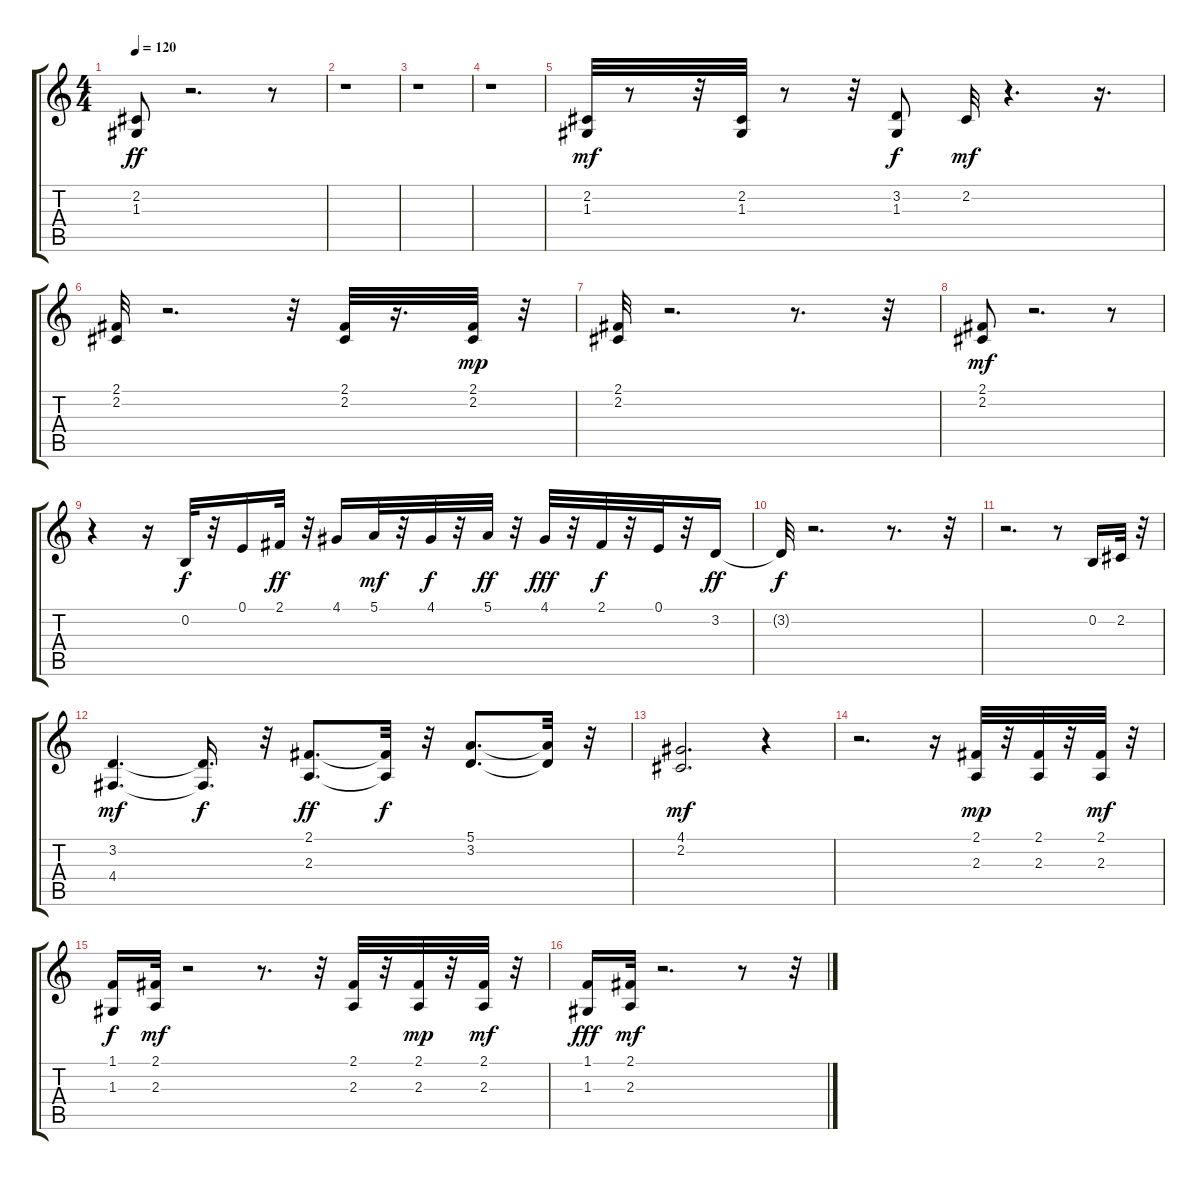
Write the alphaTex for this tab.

\track "" {instrument tenorsax}
\staff {score tabs}
\tuning (E4 B3 G3 D3 A2 E2) {hide}
\ts (4 4)
\tempo 120
\clef g2
\ks c
(2.2 1.3).8{dy ff} r.2{d} r.8 |
r.1 |
r.1 |
r.1 |
(2.2 1.3).32{dy mf} r.8 r.32 (2.2 1.3).32 r.8 r.32 (3.2 1.3).8{dy f} 2.2.32{dy mf} r.4{d} r.16{d} |
(2.1 2.2).32 r.2{d} r.32 (2.1 2.2).32 r.16{d} (2.1 2.2).32{dy mp} r.32 |
(2.1 2.2).32 r.2{d} r.8{d} r.32 |
(2.1 2.2).8{dy mf} r.2{d} r.8 |
r.4 r.16 0.2.32{dy f} r.32 0.1.16 2.1.32{dy ff} r.32 4.1.16 5.1.32{dy mf} r.32 4.1.32{dy f} r.32 5.1.32{dy ff} r.32 4.1.32{dy fff} r.32 2.1.32{dy f} r.32 0.1.32 r.32 3.2.16{dy ff} |
3.2{t}.32{dy f} r.2{d} r.8{d} r.32 |
r.2{d} r.8 0.2.16 2.2.32 r.32 |
(3.2 4.4).4{d dy mf} (3.2{t} 4.4{t}).16{d dy f} r.32 (2.1 2.3).8{d dy ff} (2.1{t} 2.3{t}).32{dy f} r.32 (5.1 3.2).8{d} (5.1{t} 3.2{t}).32 r.32 |
(4.1 2.2).2{d dy mf} r.4 |
r.2{d} r.16 (2.1 2.3).32{dy mp} r.32 (2.1 2.3).32 r.32 (2.1 2.3).32{dy mf} r.32 |
(1.1 1.3).16{dy f} (2.1 2.3).32{dy mf} r.2 r.8{d} r.32 (2.1 2.3).32 r.32 (2.1 2.3).32{dy mp} r.32 (2.1 2.3).32{dy mf} r.32 |
(1.1 1.3).16{dy fff} (2.1 2.3).32{dy mf} r.2{d} r.8 r.32
